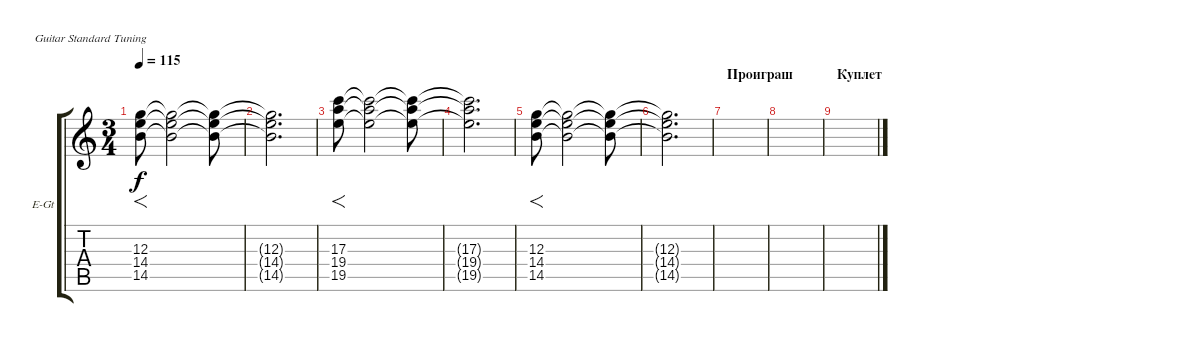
\defaultSystemsLayout 4
\bracketExtendMode groupsimilarinstruments
\firstSystemTrackNameOrientation horizontal
\otherSystemsTrackNameOrientation horizontal
\track ("А. Андреев" "E-Gt") {instrument electricguitarclean}
\staff {score tabs}
\tuning (E4 B3 G3 D3 A2 E2)
\ts (3 4)
\tempo 115
\clef g2
\scale
0.333333
\ks c
(12.3 14.4 14.5).8{f dy f} (12.3{t} 14.4{t} 14.5{t}).2 (14.5{t} 14.4{t} 12.3{t}).8 |
\scale
0.333333 (12.3{t} 14.4{t} 14.5{t}).2{d} |
(17.3 19.4 19.5).8{f} (17.3{t} 19.4{t} 19.5{t}).2 (19.5{t} 19.4{t} 17.3{t}).8 |
(17.3{t} 19.4{t} 19.5{t}).2{d} |
(12.3 14.4 14.5).8{f} (12.3{t} 14.4{t} 14.5{t}).2 (14.5{t} 14.4{t} 12.3{t}).8 |
(12.3{t} 14.4{t} 14.5{t}).2{d} |
\section ("" "Проиграш")
\scale
0.333333 |
\scale
0.333333 |
\section ("" "Куплет")
\scale
0.333333
